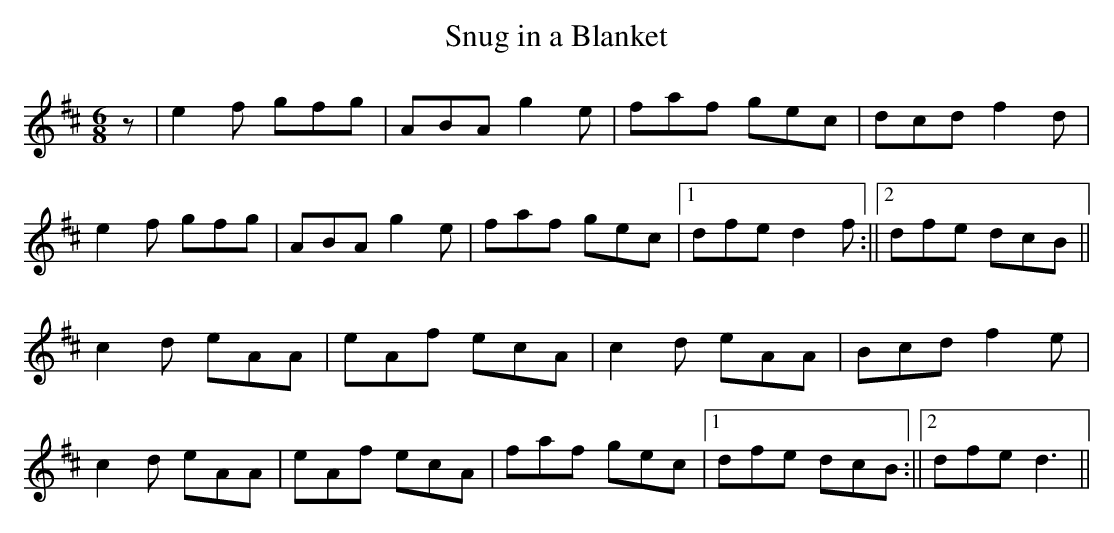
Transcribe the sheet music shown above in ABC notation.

X:1
T:Snug in a Blanket
L:1/8
M:6/8
K:D
z | e2f gfg | ABA g2e | faf gec | dcd f2d | !
e2 f gfg | ABA g2e | faf gec |1 dfe d2f :||2 dfe dcB || !
c2d eAA | eAf ecA | c2d eAA | Bcd f2e | !
c2d eAA | eAf ecA | faf gec |1 dfe dcB :||2 dfe d3 ||
